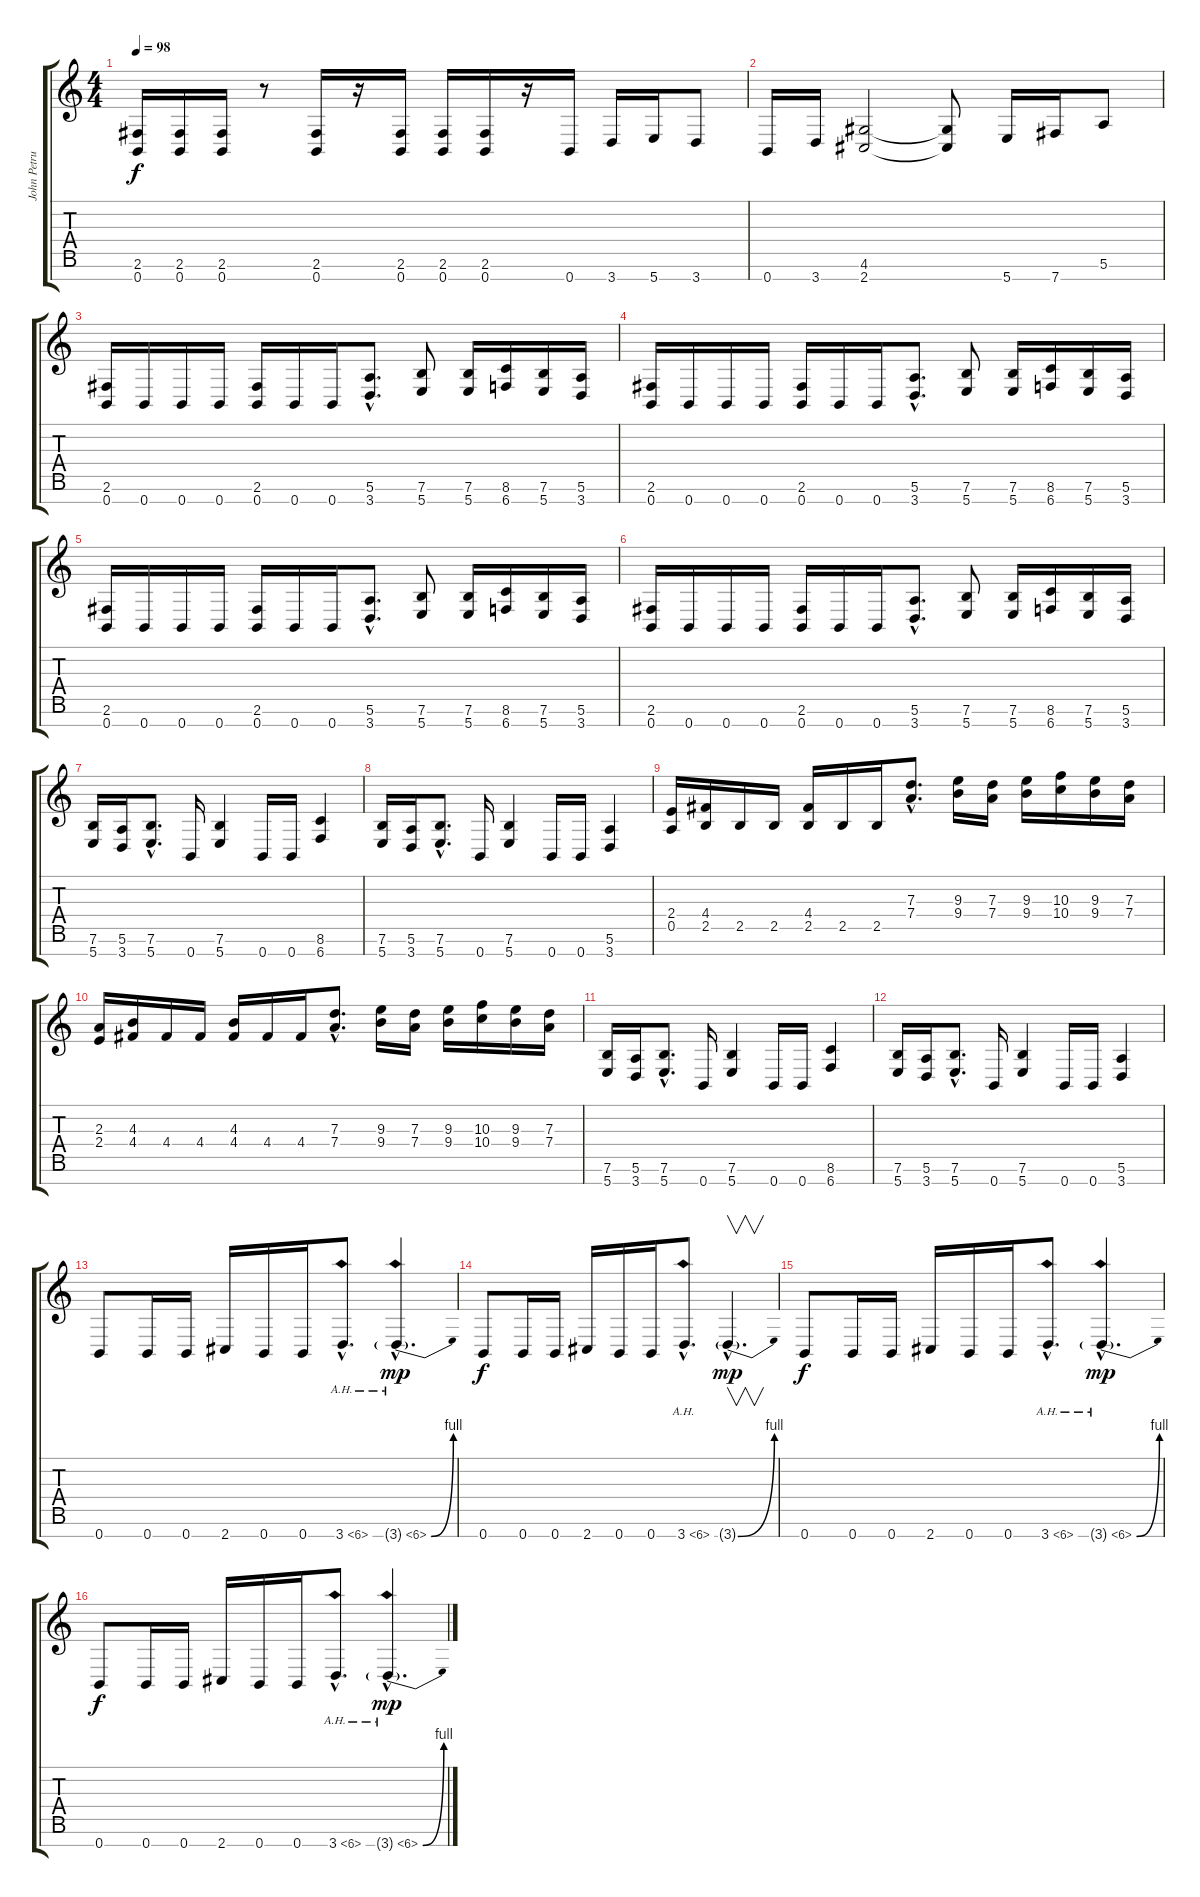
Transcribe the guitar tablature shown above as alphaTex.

\track ("John Petrucci" "John Petru") {instrument distortionguitar}
\staff {score tabs}
\tuning (E4 B3 G3 D3 A2 E2 B1) {hide}
\ts (4 4)
\tempo 98
\clef g2
\ks c
(2.6 0.7).16{dy f} (2.6 0.7).16 (2.6 0.7).16 r.8 (2.6 0.7).16 r.16 (2.6 0.7).16 (2.6 0.7).16 (2.6 0.7).16 r.16 0.7.16 3.7.16 5.7.16 3.7.8 |
0.7.16 3.7.16 (4.6 2.7).2 (4.6{t} 2.7{t}).8 5.7.16 7.7.16 5.6.8 |
(2.6 0.7).16 0.7.16 0.7.16 0.7.16 (2.6 0.7).16 0.7.16 0.7.16 (5.6{hac} 3.7{hac}).8{d} (7.6 5.7).8 (7.6 5.7).16 (8.6 6.7).16 (7.6 5.7).16 (5.6 3.7).16 |
(2.6 0.7).16 0.7.16 0.7.16 0.7.16 (2.6 0.7).16 0.7.16 0.7.16 (5.6{hac} 3.7{hac}).8{d} (7.6 5.7).8 (7.6 5.7).16 (8.6 6.7).16 (7.6 5.7).16 (5.6 3.7).16 |
(2.6 0.7).16 0.7.16 0.7.16 0.7.16 (2.6 0.7).16 0.7.16 0.7.16 (5.6{hac} 3.7{hac}).8{d} (7.6 5.7).8 (7.6 5.7).16 (8.6 6.7).16 (7.6 5.7).16 (5.6 3.7).16 |
(2.6 0.7).16 0.7.16 0.7.16 0.7.16 (2.6 0.7).16 0.7.16 0.7.16 (5.6{hac} 3.7{hac}).8{d} (7.6 5.7).8 (7.6 5.7).16 (8.6 6.7).16 (7.6 5.7).16 (5.6 3.7).16 |
(7.6 5.7).16 (5.6 3.7).16 (7.6{hac} 5.7{hac}).8{d} 0.7.16 (7.6 5.7).4 0.7.16 0.7.16 (8.6 6.7).4 |
(7.6 5.7).16 (5.6 3.7).16 (7.6{hac} 5.7{hac}).8{d} 0.7.16 (7.6 5.7).4 0.7.16 0.7.16 (5.6 3.7).4 |
(2.4 0.5).16 (4.4 2.5).16 2.5.16 2.5.16 (4.4 2.5).16 2.5.16 2.5.16 (7.3{hac} 7.4{hac}).8{d} (9.3 9.4).16 (7.3 7.4).16 (9.3 9.4).16 (10.3 10.4).16 (9.3 9.4).16 (7.3 7.4).16 |
(2.3 2.4).16 (4.3 4.4).16 4.4.16 4.4.16 (4.3 4.4).16 4.4.16 4.4.16 (7.3{hac} 7.4{hac}).8{d} (9.3 9.4).16 (7.3 7.4).16 (9.3 9.4).16 (10.3 10.4).16 (9.3 9.4).16 (7.3 7.4).16 |
(7.6 5.7).16 (5.6 3.7).16 (7.6{hac} 5.7{hac}).8{d} 0.7.16 (7.6 5.7).4 0.7.16 0.7.16 (8.6 6.7).4 |
(7.6 5.7).16 (5.6 3.7).16 (7.6{hac} 5.7{hac}).8{d} 0.7.16 (7.6 5.7).4 0.7.16 0.7.16 (5.6 3.7).4 |
0.7.8 0.7.16 0.7.16 2.7.16 0.7.16 0.7.16 3.7{ah 3 hac}.8{d} 3.7{be (bend 0 0 60 4) ah 3 g hac}.4{d dy mp} |
0.7.8{dy f} 0.7.16 0.7.16 2.7.16 0.7.16 0.7.16 3.7{ah 3 hac}.8{d} 3.7{be (bend 0 0 60 4) g hac}.4{v d dy mp} |
0.7.8{dy f} 0.7.16 0.7.16 2.7.16 0.7.16 0.7.16 3.7{ah 3 hac}.8{d} 3.7{be (bend 0 0 60 4) ah 3 g hac}.4{d dy mp} |
0.7.8{dy f} 0.7.16 0.7.16 2.7.16 0.7.16 0.7.16 3.7{ah 3 hac}.8{d} 3.7{be (bend 0 0 60 4) ah 3 g hac}.4{d dy mp}
